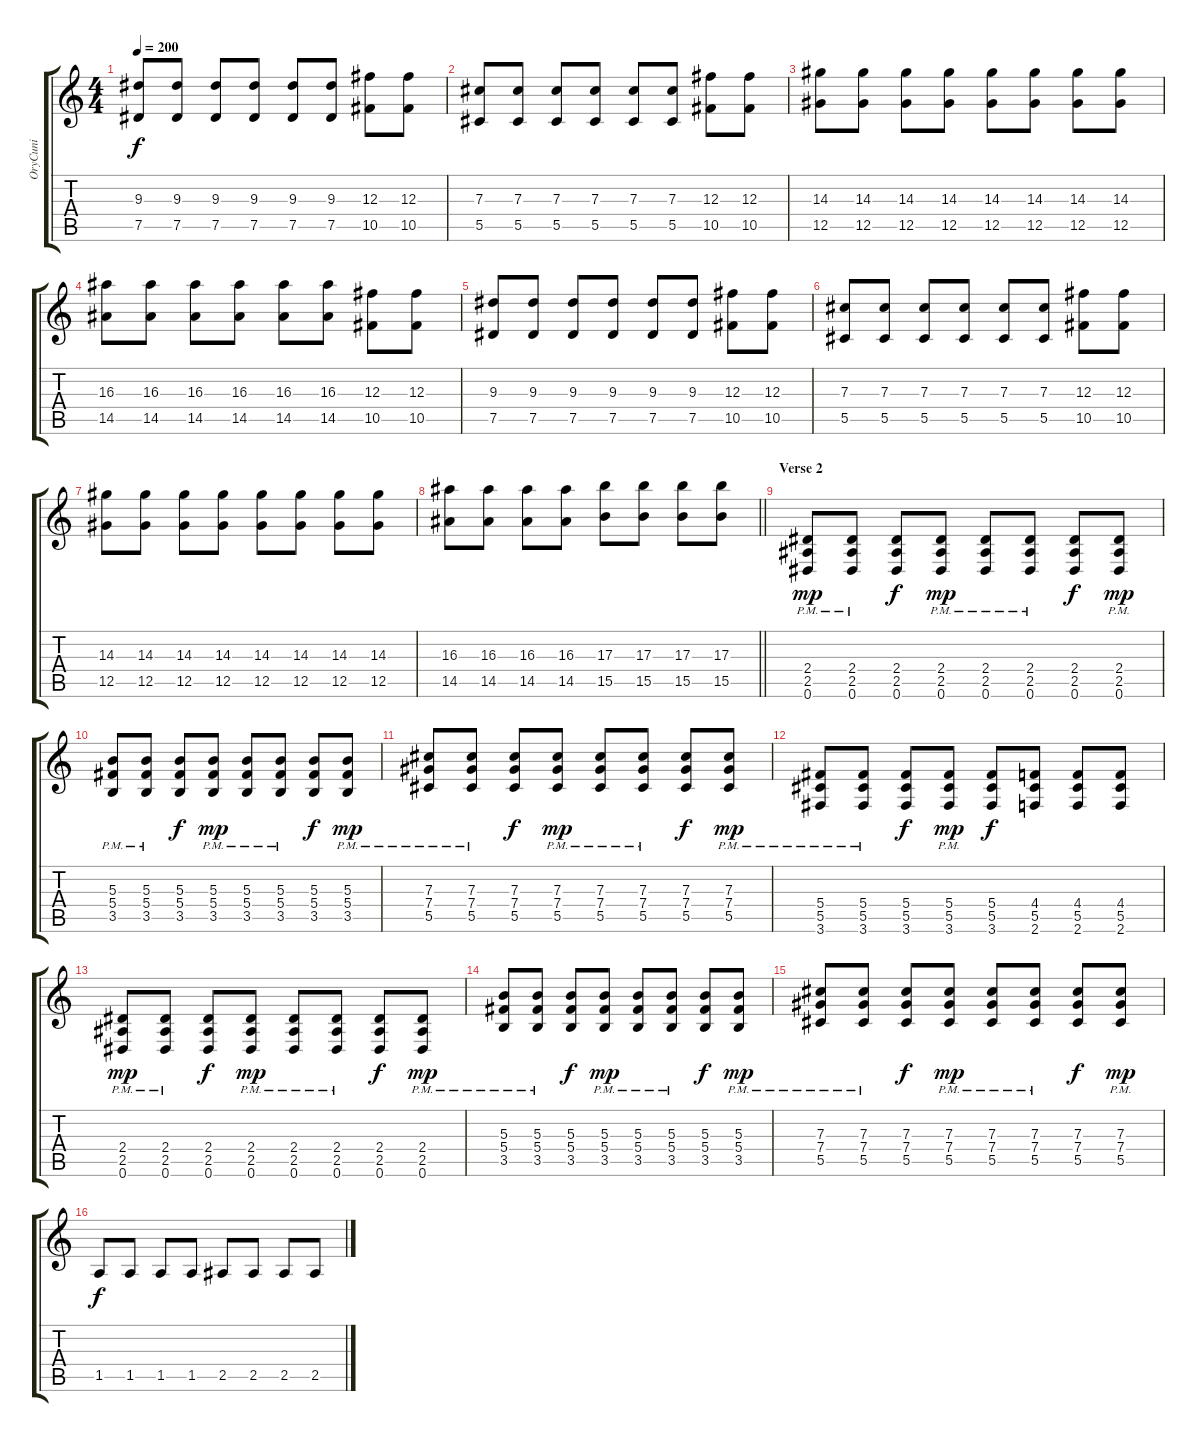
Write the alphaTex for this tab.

\track ("OryCuni" "OryCuni") {instrument distortionguitar}
\staff {score tabs}
\tuning (Eb4 Bb3 Gb3 Db3 Ab2 Eb2) {hide}
\ts (4 4)
\tempo 200
\clef g2
\ks c
(9.3 7.5).8{dy f} (9.3 7.5).8 (9.3 7.5).8 (9.3 7.5).8 (9.3 7.5).8 (9.3 7.5).8 (12.3 10.5).8 (12.3 10.5).8 |
(7.3 5.5).8 (7.3 5.5).8 (7.3 5.5).8 (7.3 5.5).8 (7.3 5.5).8 (7.3 5.5).8 (12.3 10.5).8 (12.3 10.5).8 |
(14.3 12.5).8 (14.3 12.5).8 (14.3 12.5).8 (14.3 12.5).8 (14.3 12.5).8 (14.3 12.5).8 (14.3 12.5).8 (14.3 12.5).8 |
(16.3 14.5).8 (16.3 14.5).8 (16.3 14.5).8 (16.3 14.5).8 (16.3 14.5).8 (16.3 14.5).8 (12.3 10.5).8 (12.3 10.5).8 |
(9.3 7.5).8 (9.3 7.5).8 (9.3 7.5).8 (9.3 7.5).8 (9.3 7.5).8 (9.3 7.5).8 (12.3 10.5).8 (12.3 10.5).8 |
(7.3 5.5).8 (7.3 5.5).8 (7.3 5.5).8 (7.3 5.5).8 (7.3 5.5).8 (7.3 5.5).8 (12.3 10.5).8 (12.3 10.5).8 |
(14.3 12.5).8 (14.3 12.5).8 (14.3 12.5).8 (14.3 12.5).8 (14.3 12.5).8 (14.3 12.5).8 (14.3 12.5).8 (14.3 12.5).8 |
\barLineRight lightlight
(16.3 14.5).8 (16.3 14.5).8 (16.3 14.5).8 (16.3 14.5).8 (17.3 15.5).8 (17.3 15.5).8 (17.3 15.5).8 (17.3 15.5).8 |
\section ("" "Verse 2")
(2.4 2.5 0.6{pm}).8{dy mp} (2.4 2.5 0.6{pm}).8 (2.4 2.5 0.6).8{dy f} (2.4 2.5 0.6{pm}).8{dy mp} (2.4 2.5 0.6{pm}).8 (2.4 2.5 0.6{pm}).8 (2.4 2.5 0.6).8{dy f} (2.4 2.5 0.6{pm}).8{dy mp} |
(5.3 5.4 3.5{pm}).8 (5.3 5.4 3.5{pm}).8 (5.3 5.4 3.5).8{dy f} (5.3 5.4 3.5{pm}).8{dy mp} (5.3 5.4 3.5{pm}).8 (5.3 5.4 3.5{pm}).8 (5.3 5.4 3.5).8{dy f} (5.3 5.4 3.5{pm}).8{dy mp} |
(7.3 7.4 5.5{pm}).8 (7.3 7.4 5.5{pm}).8 (7.3 7.4 5.5).8{dy f} (7.3 7.4 5.5{pm}).8{dy mp} (7.3 7.4 5.5{pm}).8 (7.3 7.4 5.5{pm}).8 (7.3 7.4 5.5).8{dy f} (7.3 7.4 5.5{pm}).8{dy mp} |
(5.4 5.5{pm} 3.6).8 (5.4 5.5{pm} 3.6).8 (5.4 5.5 3.6).8{dy f} (5.4 5.5{pm} 3.6).8{dy mp} (5.4 5.5 3.6).8{dy f} (4.4 5.5 2.6).8 (4.4 5.5 2.6).8 (4.4 5.5 2.6).8 |
(2.4 2.5 0.6{pm}).8{dy mp} (2.4 2.5 0.6{pm}).8 (2.4 2.5 0.6).8{dy f} (2.4 2.5 0.6{pm}).8{dy mp} (2.4 2.5 0.6{pm}).8 (2.4 2.5 0.6{pm}).8 (2.4 2.5 0.6).8{dy f} (2.4 2.5 0.6{pm}).8{dy mp} |
(5.3 5.4 3.5{pm}).8 (5.3 5.4 3.5{pm}).8 (5.3 5.4 3.5).8{dy f} (5.3 5.4 3.5{pm}).8{dy mp} (5.3 5.4 3.5{pm}).8 (5.3 5.4 3.5{pm}).8 (5.3 5.4 3.5).8{dy f} (5.3 5.4 3.5{pm}).8{dy mp} |
(7.3 7.4 5.5{pm}).8 (7.3 7.4 5.5{pm}).8 (7.3 7.4 5.5).8{dy f} (7.3 7.4 5.5{pm}).8{dy mp} (7.3 7.4 5.5{pm}).8 (7.3 7.4 5.5{pm}).8 (7.3 7.4 5.5).8{dy f} (7.3 7.4 5.5{pm}).8{dy mp} |
1.5.8{dy f} 1.5.8 1.5.8 1.5.8 2.5.8 2.5.8 2.5.8 2.5.8
